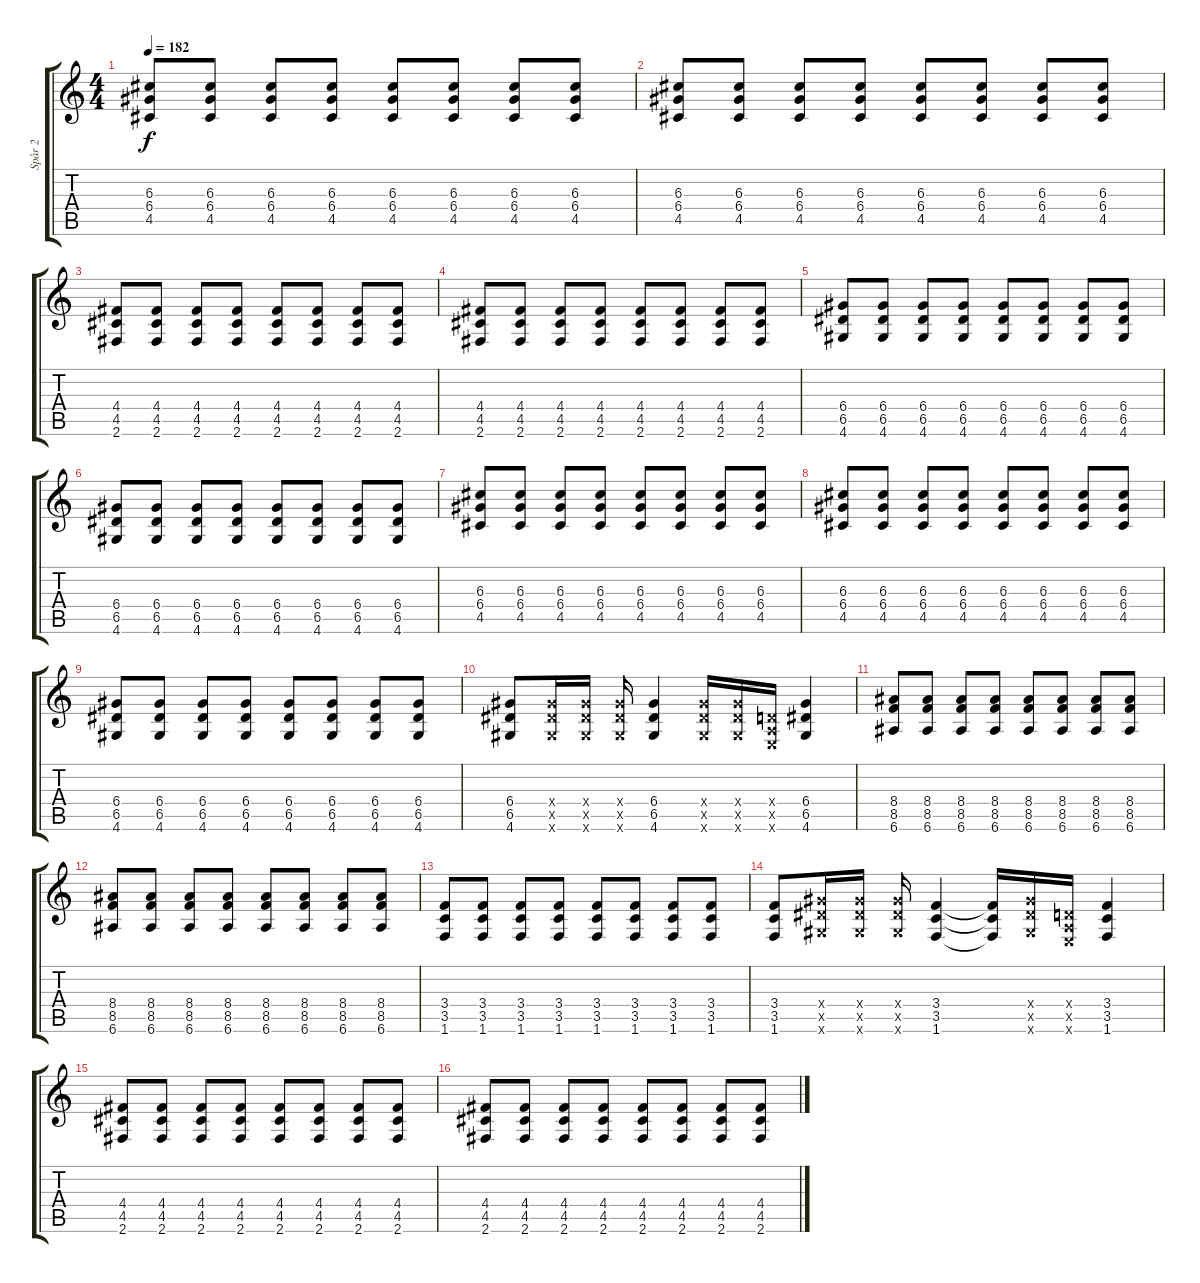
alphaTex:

\track ("Spår 2" "Spår 2") {instrument distortionguitar}
\staff {score tabs}
\tuning (E4 B3 G3 D3 A2 E2) {hide}
\ts (4 4)
\tempo 182
\clef g2
\ks c
(6.3 6.4 4.5).8{dy f} (6.3 6.4 4.5).8 (6.3 6.4 4.5).8 (6.3 6.4 4.5).8 (6.3 6.4 4.5).8 (6.3 6.4 4.5).8 (6.3 6.4 4.5).8 (6.3 6.4 4.5).8 |
(6.3 6.4 4.5).8 (6.3 6.4 4.5).8 (6.3 6.4 4.5).8 (6.3 6.4 4.5).8 (6.3 6.4 4.5).8 (6.3 6.4 4.5).8 (6.3 6.4 4.5).8 (6.3 6.4 4.5).8 |
(4.4 4.5 2.6).8 (4.4 4.5 2.6).8 (4.4 4.5 2.6).8 (4.4 4.5 2.6).8 (4.4 4.5 2.6).8 (4.4 4.5 2.6).8 (4.4 4.5 2.6).8 (4.4 4.5 2.6).8 |
(4.4 4.5 2.6).8 (4.4 4.5 2.6).8 (4.4 4.5 2.6).8 (4.4 4.5 2.6).8 (4.4 4.5 2.6).8 (4.4 4.5 2.6).8 (4.4 4.5 2.6).8 (4.4 4.5 2.6).8 |
(6.4 6.5 4.6).8 (6.4 6.5 4.6).8 (6.4 6.5 4.6).8 (6.4 6.5 4.6).8 (6.4 6.5 4.6).8 (6.4 6.5 4.6).8 (6.4 6.5 4.6).8 (6.4 6.5 4.6).8 |
(6.4 6.5 4.6).8 (6.4 6.5 4.6).8 (6.4 6.5 4.6).8 (6.4 6.5 4.6).8 (6.4 6.5 4.6).8 (6.4 6.5 4.6).8 (6.4 6.5 4.6).8 (6.4 6.5 4.6).8 |
(6.3 6.4 4.5).8 (6.3 6.4 4.5).8 (6.3 6.4 4.5).8 (6.3 6.4 4.5).8 (6.3 6.4 4.5).8 (6.3 6.4 4.5).8 (6.3 6.4 4.5).8 (6.3 6.4 4.5).8 |
(6.3 6.4 4.5).8 (6.3 6.4 4.5).8 (6.3 6.4 4.5).8 (6.3 6.4 4.5).8 (6.3 6.4 4.5).8 (6.3 6.4 4.5).8 (6.3 6.4 4.5).8 (6.3 6.4 4.5).8 |
(6.4 6.5 4.6).8 (6.4 6.5 4.6).8 (6.4 6.5 4.6).8 (6.4 6.5 4.6).8 (6.4 6.5 4.6).8 (6.4 6.5 4.6).8 (6.4 6.5 4.6).8 (6.4 6.5 4.6).8 |
(6.4 6.5 4.6).8 (6.4{x} 6.5{x} 4.6{x}).16 (6.4{x} 6.5{x} 4.6{x}).16 (6.4{x} 6.5{x} 4.6{x}).16 (6.4 6.5 4.6).4 (6.4{x} 6.5{x} 4.6{x}).16 (6.4{x} 6.5{x} 4.6{x}).16 (0.4{x} 0.5{x} 0.6{x}).16 (6.4 6.5 4.6).4 |
(8.4 8.5 6.6).8 (8.4 8.5 6.6).8 (8.4 8.5 6.6).8 (8.4 8.5 6.6).8 (8.4 8.5 6.6).8 (8.4 8.5 6.6).8 (8.4 8.5 6.6).8 (8.4 8.5 6.6).8 |
(8.4 8.5 6.6).8 (8.4 8.5 6.6).8 (8.4 8.5 6.6).8 (8.4 8.5 6.6).8 (8.4 8.5 6.6).8 (8.4 8.5 6.6).8 (8.4 8.5 6.6).8 (8.4 8.5 6.6).8 |
(3.4 3.5 1.6).8 (3.4 3.5 1.6).8 (3.4 3.5 1.6).8 (3.4 3.5 1.6).8 (3.4 3.5 1.6).8 (3.4 3.5 1.6).8 (3.4 3.5 1.6).8 (3.4 3.5 1.6).8 |
(3.4 3.5 1.6).8 (6.4{x} 6.5{x} 4.6{x}).16 (6.4{x} 6.5{x} 4.6{x}).16 (6.4{x} 6.5{x} 4.6{x}).16 (3.4 3.5 1.6).4 (3.4{t} 3.5{t} 1.6{t}).16 (6.4{x} 6.5{x} 4.6{x}).16 (0.4{x} 0.5{x} 0.6{x}).16 (3.4 3.5 1.6).4 |
(4.4 4.5 2.6).8 (4.4 4.5 2.6).8 (4.4 4.5 2.6).8 (4.4 4.5 2.6).8 (4.4 4.5 2.6).8 (4.4 4.5 2.6).8 (4.4 4.5 2.6).8 (4.4 4.5 2.6).8 |
(4.4 4.5 2.6).8 (4.4 4.5 2.6).8 (4.4 4.5 2.6).8 (4.4 4.5 2.6).8 (4.4 4.5 2.6).8 (4.4 4.5 2.6).8 (4.4 4.5 2.6).8 (4.4 4.5 2.6).8
